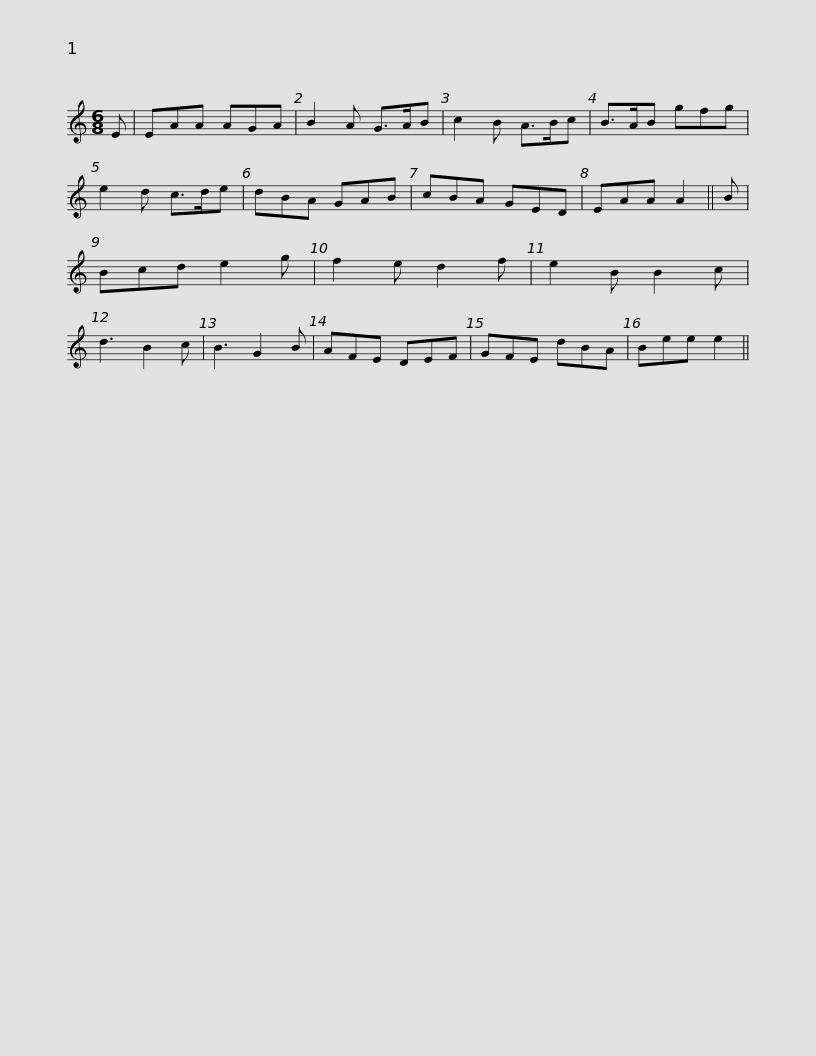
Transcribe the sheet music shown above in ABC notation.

X:1
L:1/8
M:6/8
I:linebreak $
K:C
V:1 treble
V:1
 E | EAA AGA | B2 A G>AB | c2 B A>Bc | B>AB gfg | %5
 e2 d c>de | dBA GAB | cBA GED |$ EAA A2 || B | %10
 Bcd e2 g | f2 e d2 f | e2 B B2 c | d3 B2 c | B3 G2 B | %15
 AFE DEF | GFE dBA | Bee e2 || %18
